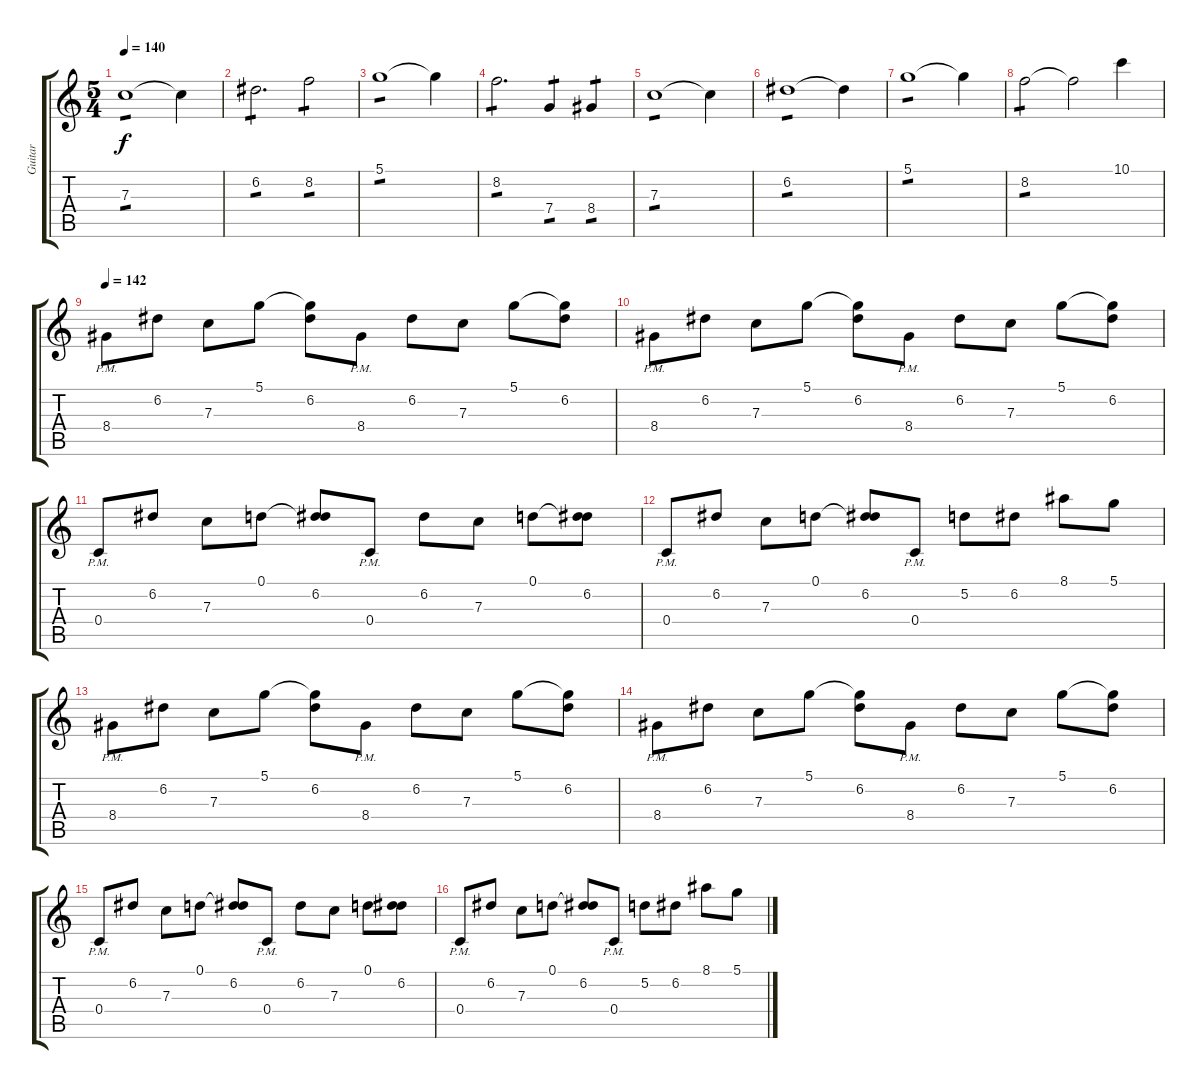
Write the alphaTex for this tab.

\track ("Guitar" "Guitar") {instrument acousticguitarsteel}
\staff {score tabs}
\tuning (D4 A3 F3 C3 G2 C2) {hide}
\ts (5 4)
\tempo 140
\clef g2
\ks c
7.3.1{tp 1 dy f} 7.3{t}.4 |
6.2.2{d tp 1} 8.2.2{tp 1} |
5.1.1{tp 1} 5.1{t}.4 |
8.2.2{d tp 1} 7.4.4{tp 1} 8.4.4{tp 1} |
7.3.1{tp 1} 7.3{t}.4 |
6.2.1{tp 1} 6.2{t}.4 |
5.1.1{tp 1} 5.1{t}.4 |
8.2.2{tp 1} 8.2{t}.2 10.1.4 |
\tempo 142
8.4{pm}.8{volume 11} 6.2.8 7.3.8 5.1.8 (5.1{t} 6.2).8 8.4{pm}.8 6.2.8 7.3.8 5.1.8 (5.1{t} 6.2).8 |
8.4{pm}.8 6.2.8 7.3.8 5.1.8 (5.1{t} 6.2).8 8.4{pm}.8 6.2.8 7.3.8 5.1.8 (5.1{t} 6.2).8 |
0.4{pm}.8 6.2.8 7.3.8 0.1.8 (0.1{t} 6.2).8 0.4{pm}.8 6.2.8 7.3.8 0.1.8 (0.1{t} 6.2).8 |
0.4{pm}.8 6.2.8 7.3.8 0.1.8 (0.1{t} 6.2).8 0.4{pm}.8 5.2.8 6.2.8 8.1.8 5.1.8 |
8.4{pm}.8 6.2.8 7.3.8 5.1.8 (5.1{t} 6.2).8 8.4{pm}.8 6.2.8 7.3.8 5.1.8 (5.1{t} 6.2).8 |
8.4{pm}.8 6.2.8 7.3.8 5.1.8 (5.1{t} 6.2).8 8.4{pm}.8 6.2.8 7.3.8 5.1.8 (5.1{t} 6.2).8 |
0.4{pm}.8 6.2.8 7.3.8 0.1.8 (0.1{t} 6.2).8 0.4{pm}.8 6.2.8 7.3.8 0.1.8 (0.1{t} 6.2).8 |
0.4{pm}.8 6.2.8 7.3.8 0.1.8 (0.1{t} 6.2).8 0.4{pm}.8 5.2.8 6.2.8 8.1.8 5.1.8
